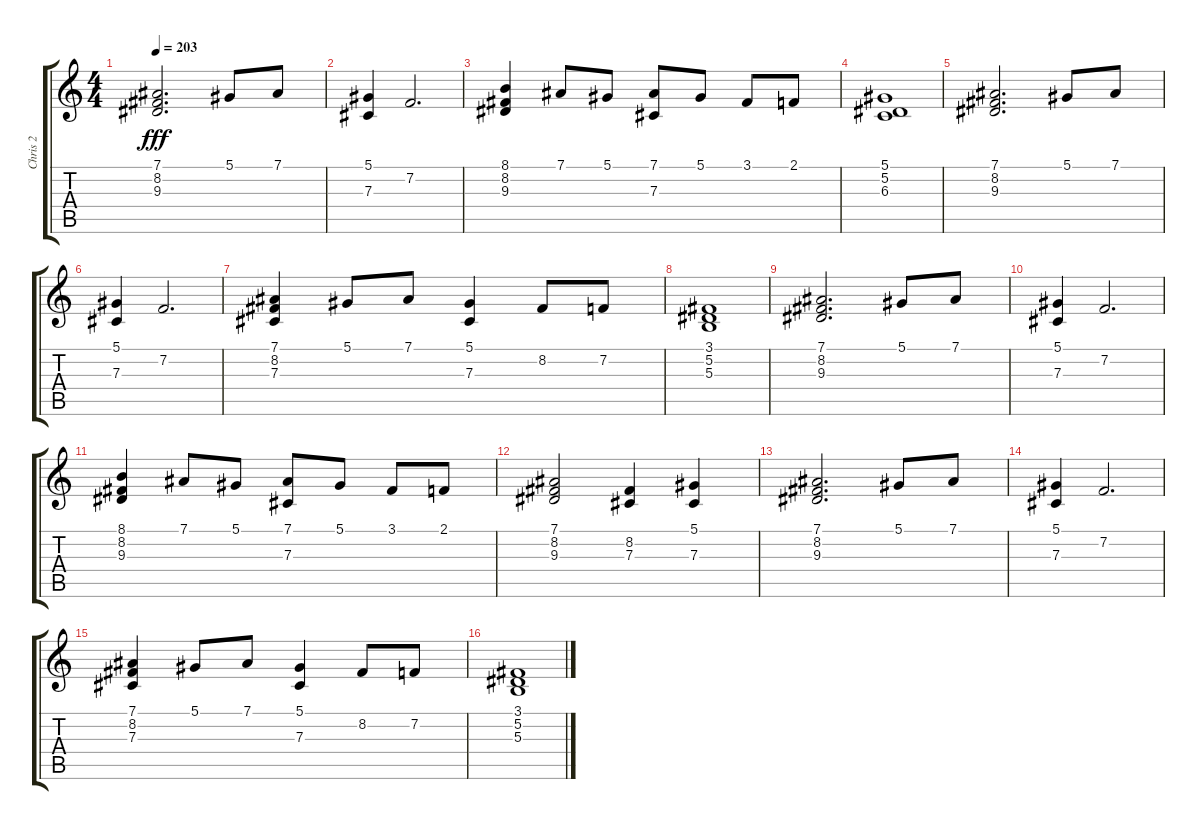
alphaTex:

\track ("Chris 2" "Chris 2") {instrument brasssection}
\staff {score tabs}
\tuning (Eb4 Bb3 Gb3 Db3 Ab2 Eb2) {hide}
\ts (4 4)
\tempo 203
\clef g2
\ks c
(7.1 8.2 9.3).2{d dy fff} 5.1.8 7.1.8 |
(5.1 7.3).4 7.2.2{d} |
(8.1 8.2 9.3).4 7.1.8 5.1.8 (7.1 7.3).8 5.1.8 3.1.8 2.1.8 |
(5.1 5.2 6.3).1 |
(7.1 8.2 9.3).2{d} 5.1.8 7.1.8 |
(5.1 7.3).4 7.2.2{d} |
(7.1 8.2 7.3).4 5.1.8 7.1.8 (5.1 7.3).4 8.2.8 7.2.8 |
(3.1 5.2 5.3).1 |
(7.1 8.2 9.3).2{d} 5.1.8 7.1.8 |
(5.1 7.3).4 7.2.2{d} |
(8.1 8.2 9.3).4 7.1.8 5.1.8 (7.1 7.3).8 5.1.8 3.1.8 2.1.8 |
(7.1 8.2 9.3).2 (8.2 7.3).4 (5.1 7.3).4 |
(7.1 8.2 9.3).2{d} 5.1.8 7.1.8 |
(5.1 7.3).4 7.2.2{d} |
(7.1 8.2 7.3).4 5.1.8 7.1.8 (5.1 7.3).4 8.2.8 7.2.8 |
(3.1 5.2 5.3).1
